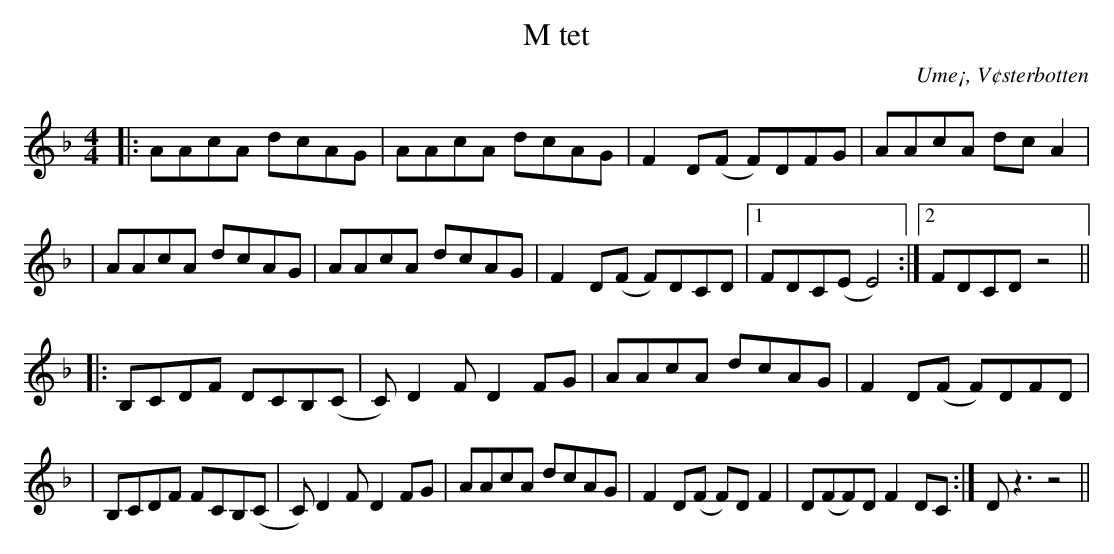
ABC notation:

X:1
T:M tet
O:Ume¡, V¢sterbotten
M:4/4
L:1/8
K:Dm
|: AAcA dcAG | AAcA dcAG | F2D(F F)DFG | AAcA dcA2 |
| AAcA dcAG | AAcA dcAG | F2D(F F)DCD |1 FDC(E E4) :|2 FDCD z4 ||
|:B,CDF DCB,(C | C)D2F D2FG | AAcA dcAG | F2D(F F)DFD |
| B,CDF FCB,(C | C)D2F D2FG | AAcA dcAG | F2D(F F)DF2 |D(FF)D F2DC:|Dz3 z4 ||
